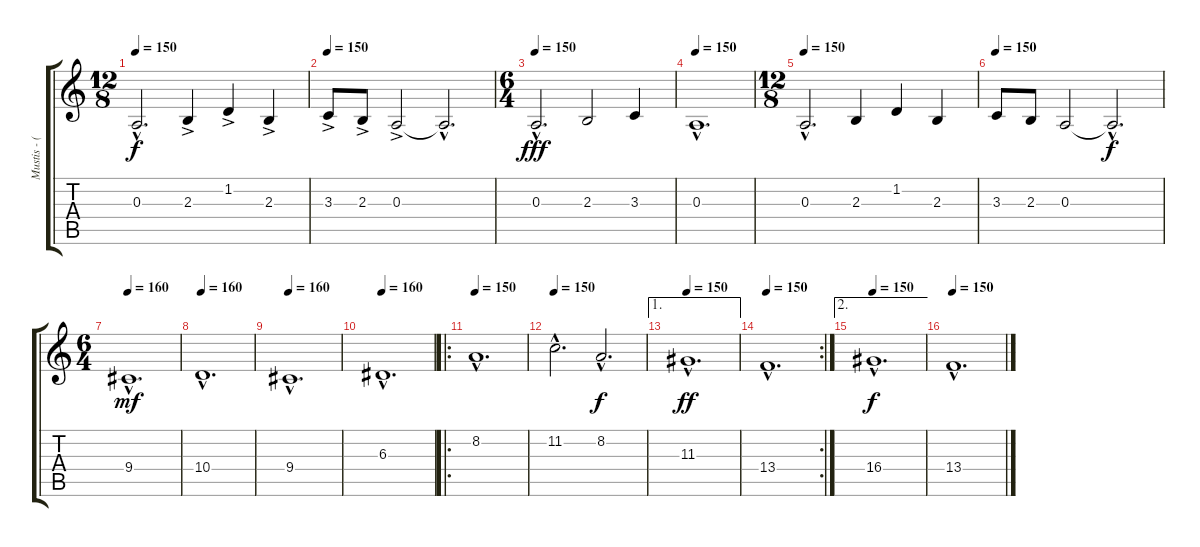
\track ("Mustis - (String Ensemble)" "Mustis - (") {instrument stringensemble1}
\staff {score tabs}
\tuning (E4 Db4 A3 E3 A2 E2) {hide}
\ts (12 8)
\tempo 150
\clef g2
\ks c
0.3{hac t}.2{d dy f} 2.3{ac}.4 1.2{ac}.4 2.3{ac}.4 |
\tempo 150
3.3{ac}.8 2.3{ac}.8 0.3{ac}.2 0.3{hac t}.2{d} |
\ts (6 4)
\tempo 150
0.3{hac}.2{d dy fff} 2.3.2 3.3.4 |
\tempo 150
0.3{hac}.1{d} |
\ts (12 8)
\tempo 150
0.3{hac}.2{d} 2.3.4 1.2.4 2.3.4 |
\tempo 150
3.3.8 2.3.8 0.3.2 0.3{hac t}.2{d dy f} |
\ts (6 4)
\tempo 160
9.4{hac}.1{d dy mf} |
\tempo 160
10.4{hac}.1{d} |
\tempo 160
9.4{hac}.1{d} |
\tempo 160
6.3{hac}.1{d} |
\ro
\tempo 150
8.2{hac}.1{d} |
\tempo 150
11.2{hac}.2{d} 8.2{hac}.2{d dy f} |
\ae 1
\tempo 150
11.3{hac}.1{d dy ff} |
\rc 2
\tempo 150
13.4{hac}.1{d} |
\ae 2
\tempo 150
16.4{hac}.1{d dy f} |
\tempo 150
13.4{hac}.1{d}
